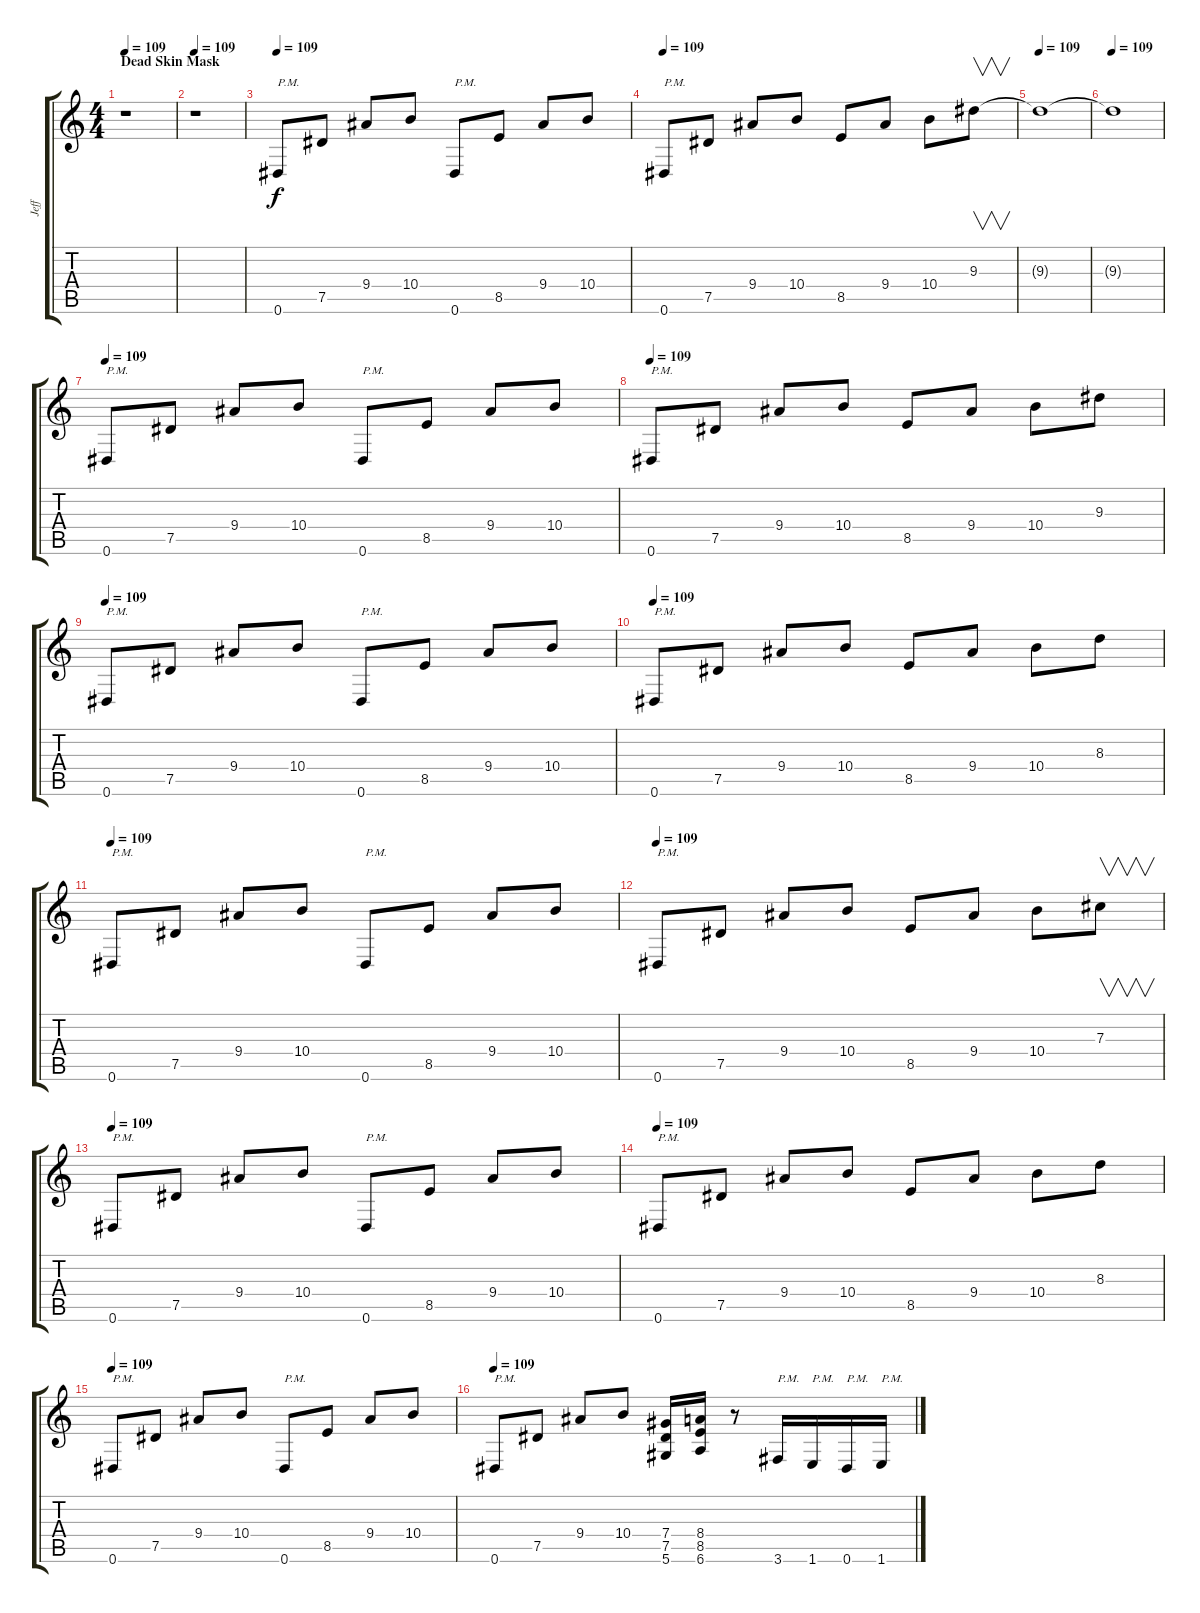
\track ("Jeff" "Jeff") {instrument distortionguitar}
\staff {score tabs}
\tuning (Eb4 Bb3 Gb3 Db3 Ab2 Eb2) {hide}
\ts (4 4)
\section ("" "Dead Skin Mask")
\tempo 109
\clef g2
\ks c
r.1{dy fff} |
\tempo 109
r.1 |
\tempo 109
0.6.8{txt "P.M." dy f} 7.5.8 9.4.8 10.4.8 0.6.8{txt "P.M."} 8.5.8 9.4.8 10.4.8 |
\tempo 109
0.6.8{txt "P.M."} 7.5.8 9.4.8 10.4.8 8.5.8 9.4.8 10.4.8 9.3.8{v} |
\tempo 109
9.3{t}.1 |
\tempo 109
9.3{t}.1 |
\tempo 109
0.6.8{txt "P.M."} 7.5.8 9.4.8 10.4.8 0.6.8{txt "P.M."} 8.5.8 9.4.8 10.4.8 |
\tempo 109
0.6.8{txt "P.M."} 7.5.8 9.4.8 10.4.8 8.5.8 9.4.8 10.4.8 9.3.8 |
\tempo 109
0.6.8{txt "P.M."} 7.5.8 9.4.8 10.4.8 0.6.8{txt "P.M."} 8.5.8 9.4.8 10.4.8 |
\tempo 109
0.6.8{txt "P.M."} 7.5.8 9.4.8 10.4.8 8.5.8 9.4.8 10.4.8 8.3.8 |
\tempo 109
0.6.8{txt "P.M."} 7.5.8 9.4.8 10.4.8 0.6.8{txt "P.M."} 8.5.8 9.4.8 10.4.8 |
\tempo 109
0.6.8{txt "P.M."} 7.5.8 9.4.8 10.4.8 8.5.8 9.4.8 10.4.8 7.3.8{v} |
\tempo 109
0.6.8{txt "P.M."} 7.5.8 9.4.8 10.4.8 0.6.8{txt "P.M."} 8.5.8 9.4.8 10.4.8 |
\tempo 109
0.6.8{txt "P.M."} 7.5.8 9.4.8 10.4.8 8.5.8 9.4.8 10.4.8 8.3.8 |
\tempo 109
0.6.8{txt "P.M."} 7.5.8 9.4.8 10.4.8 0.6.8{txt "P.M."} 8.5.8 9.4.8 10.4.8 |
\tempo 109
0.6.8{txt "P.M."} 7.5.8 9.4.8 10.4.8 (7.4 7.5 5.6).16 (8.4 8.5 6.6).16 r.8 3.6.16{txt "P.M."} 1.6.16{txt "P.M."} 0.6.16{txt "P.M."} 1.6.16{txt "P.M."}
